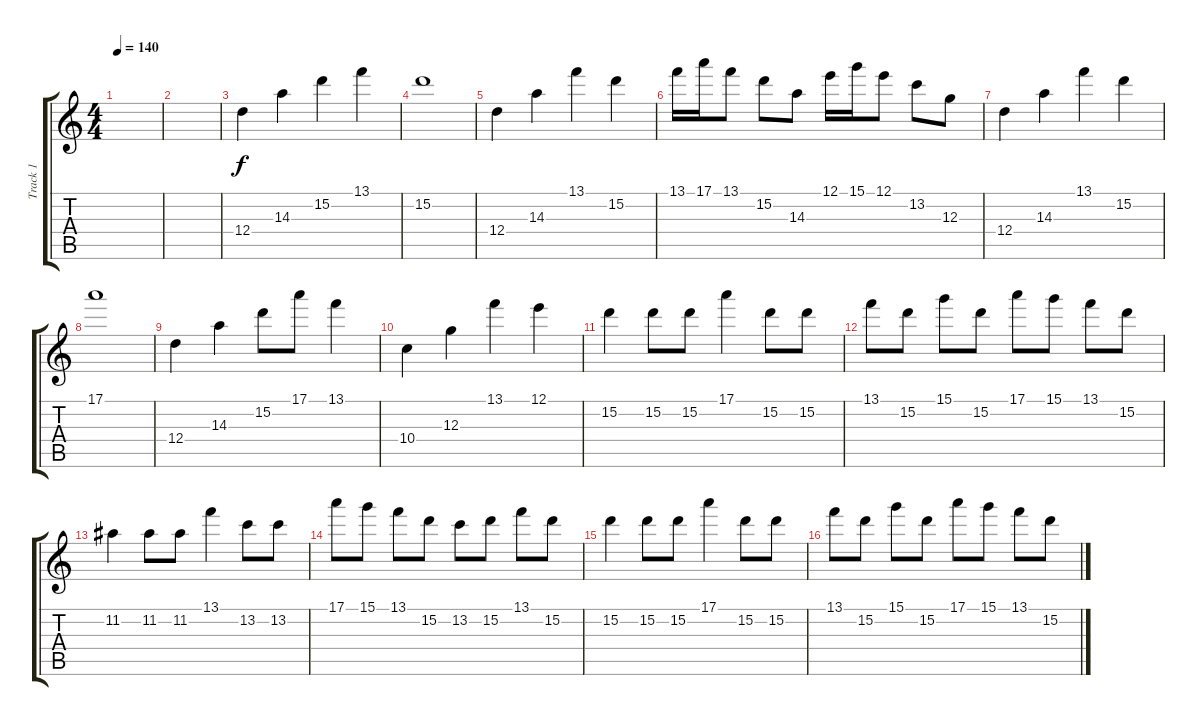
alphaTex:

\track ("Track 1" "Track 1") {instrument distortionguitar}
\staff {score tabs}
\tuning (E4 B3 G3 D3 A2 D2) {hide}
\ts (4 4)
\tempo 140
\clef g2
\ks c
|
|
12.4.4 14.3.4 15.2.4 13.1.4 |
15.2.1 |
12.4.4 14.3.4 13.1.4 15.2.4 |
13.1.16 17.1.16 13.1.8 15.2.8 14.3.8 12.1.16 15.1.16 12.1.8 13.2.8 12.3.8 |
12.4.4 14.3.4 13.1.4 15.2.4 |
17.1.1 |
12.4.4 14.3.4 15.2.8 17.1.8 13.1.4 |
10.4.4 12.3.4 13.1.4 12.1.4 |
15.2.4 15.2.8 15.2.8 17.1.4 15.2.8 15.2.8 |
13.1.8 15.2.8 15.1.8 15.2.8 17.1.8 15.1.8 13.1.8 15.2.8 |
11.2.4 11.2.8 11.2.8 13.1.4 13.2.8 13.2.8 |
17.1.8 15.1.8 13.1.8 15.2.8 13.2.8 15.2.8 13.1.8 15.2.8 |
15.2.4 15.2.8 15.2.8 17.1.4 15.2.8 15.2.8 |
13.1.8 15.2.8 15.1.8 15.2.8 17.1.8 15.1.8 13.1.8 15.2.8
